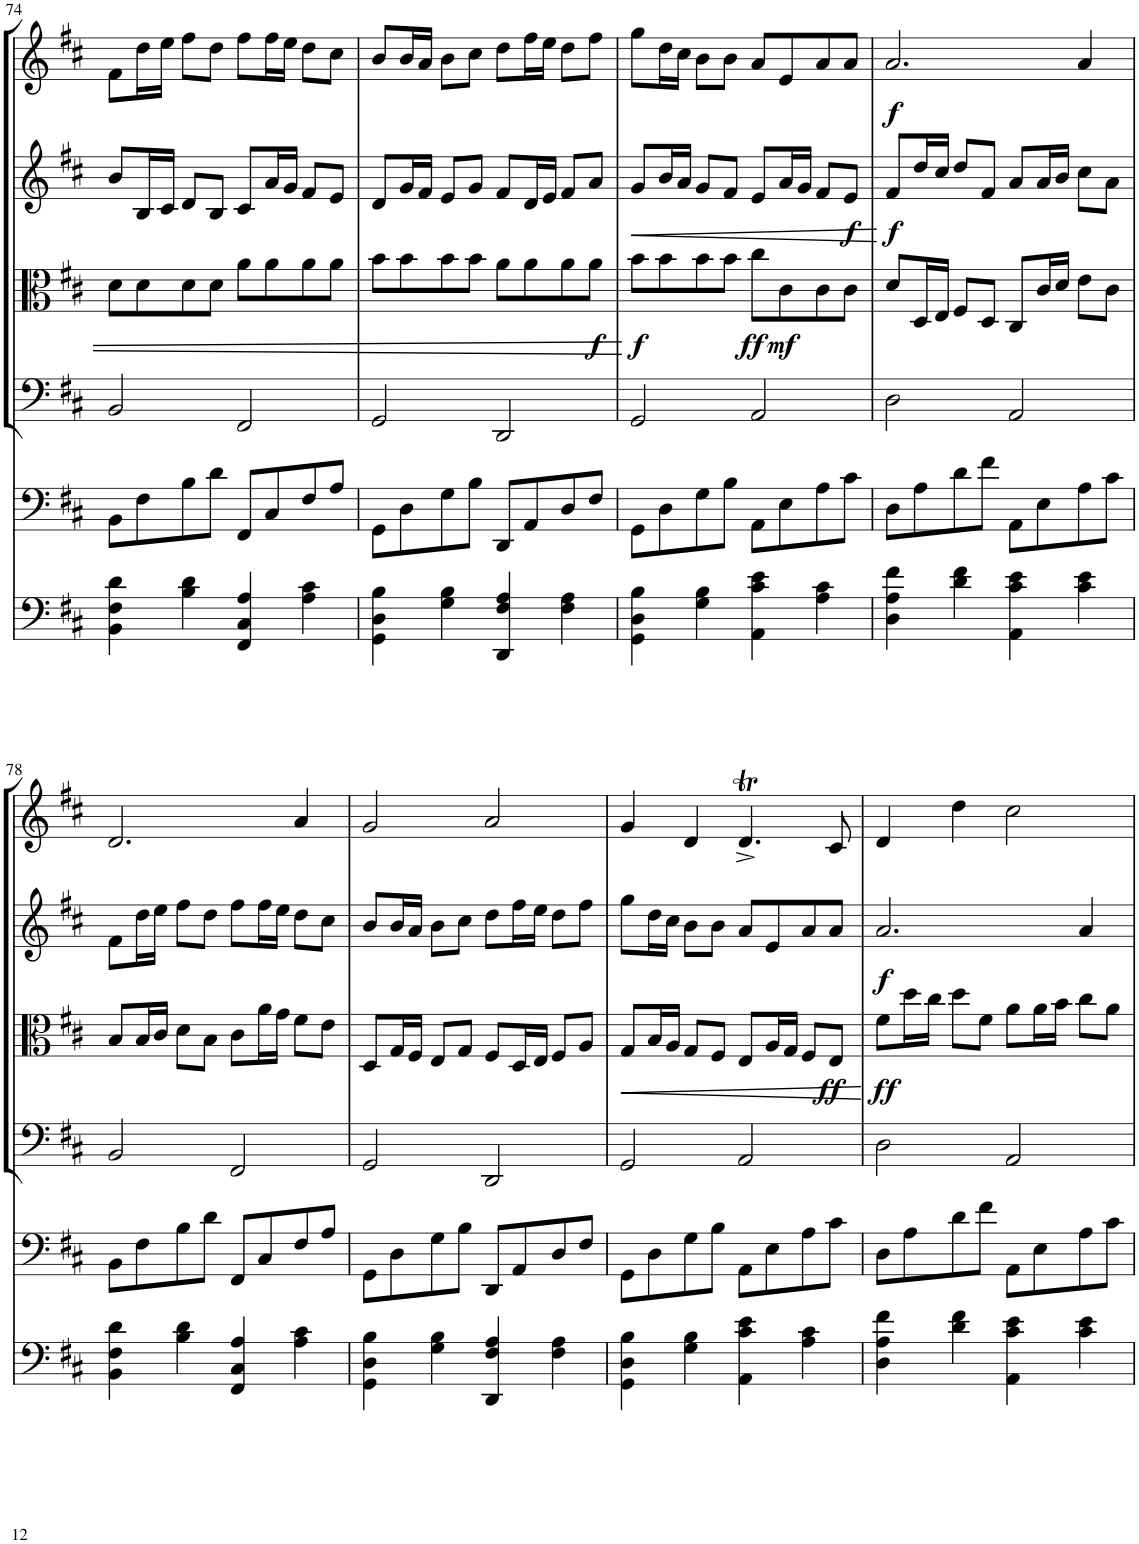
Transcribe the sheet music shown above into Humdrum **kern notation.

**kern	**kern	**kern	**kern	**dynam	**kern	**dynam	**kern	**dynam
*part6	*part5	*part4	*part3	*part3	*part2	*part2	*part1	*part1
*staff6	*staff5	*staff4	*staff3	*staff3	*staff2	*staff2	*staff1	*staff1
*I"Optional Piano	*I"Optional Violoncello	*I"Violoncello	*I"Viola	*	*I"Violin II	*	*I"Violin I	*
*I'Pno	*I'Vc	*I'Vc	*I'Vla	*	*I'Vln	*	*I'Vln	*
!!LO:PB:g=z
*clefF4	*clefF4	*clefF4	*clefC3	*	*clefG2	*	*clefG2	*
*k[f#c#]	*k[f#c#]	*k[f#c#]	*k[f#c#]	*	*k[f#c#]	*	*k[f#c#]	*
*M4/4	*M4/4	*M4/4	*M4/4	*	*M4/4	*	*M4/4	*
=74	=74	=74	=74	=74	=74	=74	=74	=74
4BB\ 4F#\ 4d\	8BB\L	2BB/	8d\L	.	8b/L	.	8f#\L	.
.	8F#\	.	8d\	.	16B/L	.	16dd\L	.
.	.	.	.	.	16c#/JJ	.	16ee\JJ	.
4B\ 4d\	8B\	.	8d\	.	8d/L	.	8ff#\L	.
.	8d\J	.	8d\J	.	8B/J	.	8dd\J	.
4FF#/ 4C#/ 4A/	8FF#/L	2FF#/	8a\L	.	8c#/L	.	8ff#\L	.
.	8C#/	.	8a\	.	16a/L	.	16ff#\L	.
.	.	.	.	.	16g/JJ	.	16ee\JJ	.
4A\ 4c#\	8F#/	.	8a\	.	8f#/L	.	8dd\L	.
.	8A/J	.	8a\J	.	8e/J	.	8cc#\J	.
=75	=75	=75	=75	=75	=75	=75	=75	=75
4GG\ 4D\ 4B\	8GG\L	2GG/	8b\L	.	8d/L	.	8b/L	.
.	8D\	.	8b\	.	16g/L	.	16b/L	.
.	.	.	.	.	16f#/JJ	.	16a/JJ	.
4G\ 4B\	8G\	.	8b\	.	8e/L	.	8b\L	.
.	8B\J	.	8b\J	.	8g/J	.	8cc#\J	.
4DD/ 4F#/ 4A/	8DD/L	2DD/	8a\L	.	8f#/L	.	8dd\L	.
.	8AA/	.	8a\	.	16d/L	.	16ff#\L	.
.	.	.	.	.	16e/JJ	.	16ee\JJ	.
4F#\ 4A\	8D/	.	8a\	.	8f#/L	.	8dd\L	.
!	!	!	!	!LO:DY:b	!	!	!	!
.	8F#/J	.	8a\J	f	8a/J	.	8ff#\J	.
=76	=76	=76	=76	=76	=76	=76	=76	=76
!	!	!	!	!LO:DY:b	!	!LO:HP:b	!	!
4GG\ 4D\ 4B\	8GG\L	2GG/	8b\L	f	8g/L	<	8gg\L	.
.	8D\	.	8b\	.	16b/L	.	16dd\L	.
.	.	.	.	.	16a/JJ	.	16cc#\JJ	.
4G\ 4B\	8G\	.	8b\	.	8g/L	.	8b\L	.
.	8B\J	.	8b\J	.	8f#/J	.	8b\J	.
!	!	!	!	!LO:DY:b	!	!	!	!
4AA\ 4c#\ 4e\	8AA\L	2AA/	8cc#\L	ff	8e/L	.	8a/L	.
!	!	!	!	!LO:DY:b	!	!	!	!
.	8E\	.	8c#\	mf	16a/L	.	8e/	.
.	.	.	.	.	16g/JJ	.	.	.
4A\ 4c#\	8A\	.	8c#\	.	8f#/L	.	8a/	.
!	!	!	!	!	!	!LO:DY:b	!	!
.	8c#\J	.	8c#\J	.	8e/J	f	8a/J	.
.	.	.	.	.	.	[	.	.
=77	=77	=77	=77	=77	=77	=77	=77	=77
!	!	!	!	!	!	!LO:DY:b	!	!LO:DY:b
4D\ 4A\ 4f#\	8D\L	2D\	8d/L	.	8f#/L	f	2.a/	f
.	8A\	.	16D/L	.	16dd/L	.	.	.
.	.	.	16E/JJ	.	16cc#/JJ	.	.	.
4d\ 4f#\	8d\	.	8F#/L	.	8dd/L	.	.	.
.	8f#\J	.	8D/J	.	8f#/J	.	.	.
4AA\ 4c#\ 4e\	8AA\L	2AA/	8C#/L	.	8a/L	.	.	.
.	8E\	.	16c#/L	.	16a/L	.	.	.
.	.	.	16d/JJ	.	16b/JJ	.	.	.
4c#\ 4e\	8A\	.	8e\L	.	8cc#\L	.	4a/	.
.	8c#\J	.	8c#\J	.	8a\J	.	.	.
!!LO:LB:g=z
=78	=78	=78	=78	=78	=78	=78	=78	=78
4BB\ 4F#\ 4d\	8BB\L	2BB/	8B/L	.	8f#\L	.	2.d/	.
.	8F#\	.	16B/L	.	16dd\L	.	.	.
.	.	.	16c#/JJ	.	16ee\JJ	.	.	.
4B\ 4d\	8B\	.	8d\L	.	8ff#\L	.	.	.
.	8d\J	.	8B\J	.	8dd\J	.	.	.
4FF#/ 4C#/ 4A/	8FF#/L	2FF#/	8c#\L	.	8ff#\L	.	.	.
.	8C#/	.	16a\L	.	16ff#\L	.	.	.
.	.	.	16g\JJ	.	16ee\JJ	.	.	.
4A\ 4c#\	8F#/	.	8f#\L	.	8dd\L	.	4a/	.
.	8A/J	.	8e\J	.	8cc#\J	.	.	.
=79	=79	=79	=79	=79	=79	=79	=79	=79
4GG\ 4D\ 4B\	8GG\L	2GG/	8D/L	.	8b/L	.	2g/	.
.	8D\	.	16G/L	.	16b/L	.	.	.
.	.	.	16F#/JJ	.	16a/JJ	.	.	.
4G\ 4B\	8G\	.	8E/L	.	8b\L	.	.	.
.	8B\J	.	8G/J	.	8cc#\J	.	.	.
4DD/ 4F#/ 4A/	8DD/L	2DD/	8F#/L	.	8dd\L	.	2a/	.
.	8AA/	.	16D/L	.	16ff#\L	.	.	.
.	.	.	16E/JJ	.	16ee\JJ	.	.	.
4F#\ 4A\	8D/	.	8F#/L	.	8dd\L	.	.	.
.	8F#/J	.	8A/J	.	8ff#\J	.	.	.
=80	=80	=80	=80	=80	=80	=80	=80	=80
!	!	!	!	!LO:HP:b	!	!	!	!
4GG\ 4D\ 4B\	8GG\L	2GG/	8G/L	<	8gg\L	.	4g/	.
.	8D\	.	16B/L	.	16dd\L	.	.	.
.	.	.	16A/JJ	.	16cc#\JJ	.	.	.
4G\ 4B\	8G\	.	8G/L	.	8b\L	.	4d/	.
.	8B\J	.	8F#/J	.	8b\J	.	.	.
4AA\ 4c#\ 4e\	8AA\L	2AA/	8E/L	.	8a/L	.	4.dT^/	.
.	8E\	.	16A/L	.	8e/	.	.	.
.	.	.	16G/JJ	.	.	.	.	.
4A\ 4c#\	8A\	.	8F#/L	.	8a/	.	.	.
!	!	!	!	!LO:DY:b	!	!	!	!
.	8c#\J	.	8E/J	ff	8a/J	.	8c#/	.
.	.	.	.	[	.	.	.	.
=81	=81	=81	=81	=81	=81	=81	=81	=81
!	!	!	!	!LO:DY:b	!	!LO:DY:b	!	!
4D\ 4A\ 4f#\	8D\L	2D\	8f#\L	ff	2.a/	f	4d/	.
.	8A\	.	16dd\L	.	.	.	.	.
.	.	.	16cc#\JJ	.	.	.	.	.
4d\ 4f#\	8d\	.	8dd\L	.	.	.	4dd\	.
.	8f#\J	.	8f#\J	.	.	.	.	.
4AA\ 4c#\ 4e\	8AA\L	2AA/	8a\L	.	.	.	2cc#\	.
.	8E\	.	16a\L	.	.	.	.	.
.	.	.	16b\JJ	.	.	.	.	.
4c#\ 4e\	8A\	.	8cc#\L	.	4a/	.	.	.
.	8c#\J	.	8a\J	.	.	.	.	.
=	=	=	=	=	=	=	=	=
*-	*-	*-	*-	*-	*-	*-	*-	*-
